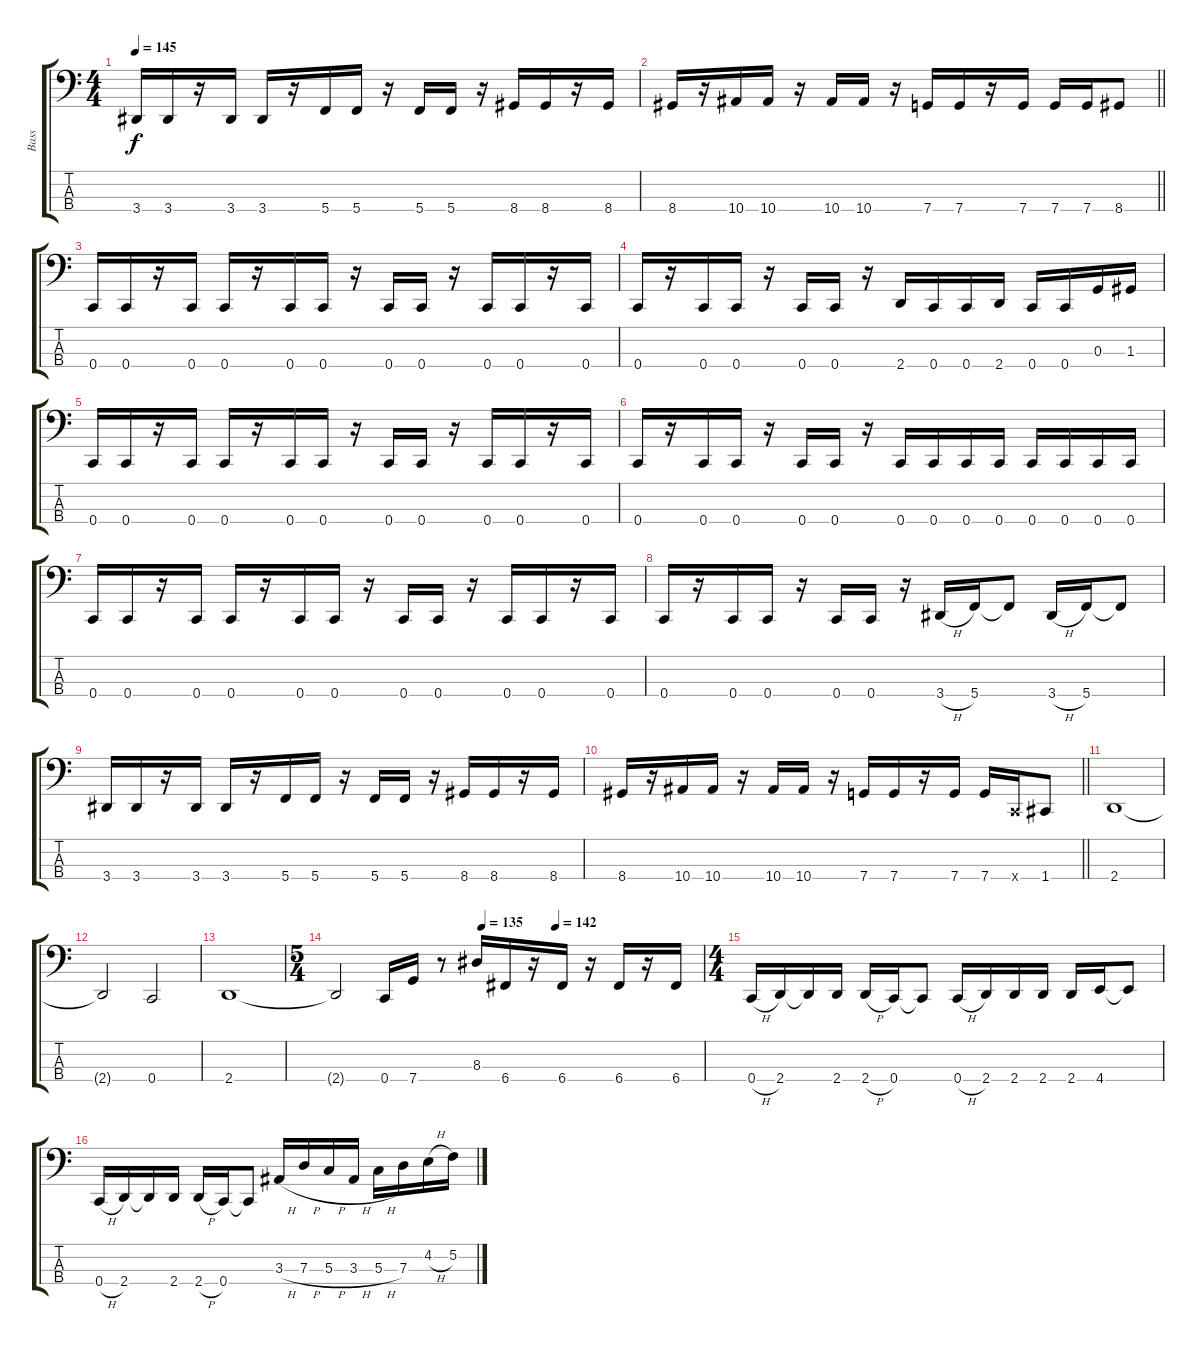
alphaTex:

\track ("Bass" "Bass") {instrument slapbass1}
\staff {score tabs}
\tuning (F2 C2 G1 C1) {hide}
\ts (4 4)
\tempo 145
\clef f4
\ks c
3.4.16{dy f} 3.4.16 r.16 3.4.16 3.4.16 r.16 5.4.16 5.4.16 r.16 5.4.16 5.4.16 r.16 8.4.16 8.4.16 r.16 8.4.16 |
\barLineRight lightlight
8.4.16 r.16 10.4.16 10.4.16 r.16 10.4.16 10.4.16 r.16 7.4.16 7.4.16 r.16 7.4.16 7.4.16 7.4.16 8.4.8 |
0.4.16 0.4.16 r.16 0.4.16 0.4.16 r.16 0.4.16 0.4.16 r.16 0.4.16 0.4.16 r.16 0.4.16 0.4.16 r.16 0.4.16 |
0.4.16 r.16 0.4.16 0.4.16 r.16 0.4.16 0.4.16 r.16 2.4.16 0.4.16 0.4.16 2.4.16 0.4.16 0.4.16 0.3.16 1.3.16 |
0.4.16 0.4.16 r.16 0.4.16 0.4.16 r.16 0.4.16 0.4.16 r.16 0.4.16 0.4.16 r.16 0.4.16 0.4.16 r.16 0.4.16 |
0.4.16 r.16 0.4.16 0.4.16 r.16 0.4.16 0.4.16 r.16 0.4.16 0.4.16 0.4.16 0.4.16 0.4.16 0.4.16 0.4.16 0.4.16 |
0.4.16 0.4.16 r.16 0.4.16 0.4.16 r.16 0.4.16 0.4.16 r.16 0.4.16 0.4.16 r.16 0.4.16 0.4.16 r.16 0.4.16 |
0.4.16 r.16 0.4.16 0.4.16 r.16 0.4.16 0.4.16 r.16 3.4{h}.16 5.4.16 5.4{t}.8 3.4{h}.16 5.4.16 5.4{t}.8 |
3.4.16 3.4.16 r.16 3.4.16 3.4.16 r.16 5.4.16 5.4.16 r.16 5.4.16 5.4.16 r.16 8.4.16 8.4.16 r.16 8.4.16 |
\barLineRight lightlight
8.4.16 r.16 10.4.16 10.4.16 r.16 10.4.16 10.4.16 r.16 7.4.16 7.4.16 r.16 7.4.16 7.4.16 0.4{x}.16 1.4.8 |
2.4.1 |
2.4{t}.2 0.4.2 |
2.4.1 |
\ts (5 4)
\tempo (135 0.4)
\tempo (142 0.6)
2.4{t}.2 0.4.16 7.4.16 r.8 8.3.16 6.4.16 r.16 6.4.16 r.16 6.4.16 r.16 6.4.16 |
\ts (4 4)
0.4{h}.16 2.4.16 2.4{t}.16 2.4.16 2.4{h}.16 0.4.16 0.4{t}.8 0.4{h}.16 2.4.16 2.4.16 2.4.16 2.4.16 4.4.16 4.4{t}.8 |
0.4{h}.16 2.4.16 2.4{t}.16 2.4.16 2.4{h}.16 0.4.16 0.4{t}.8 3.3{h}.16 7.3{h}.16 5.3{h}.16 3.3{h}.16 5.3{h}.16 7.3.16 4.2{h}.16 5.2.16
